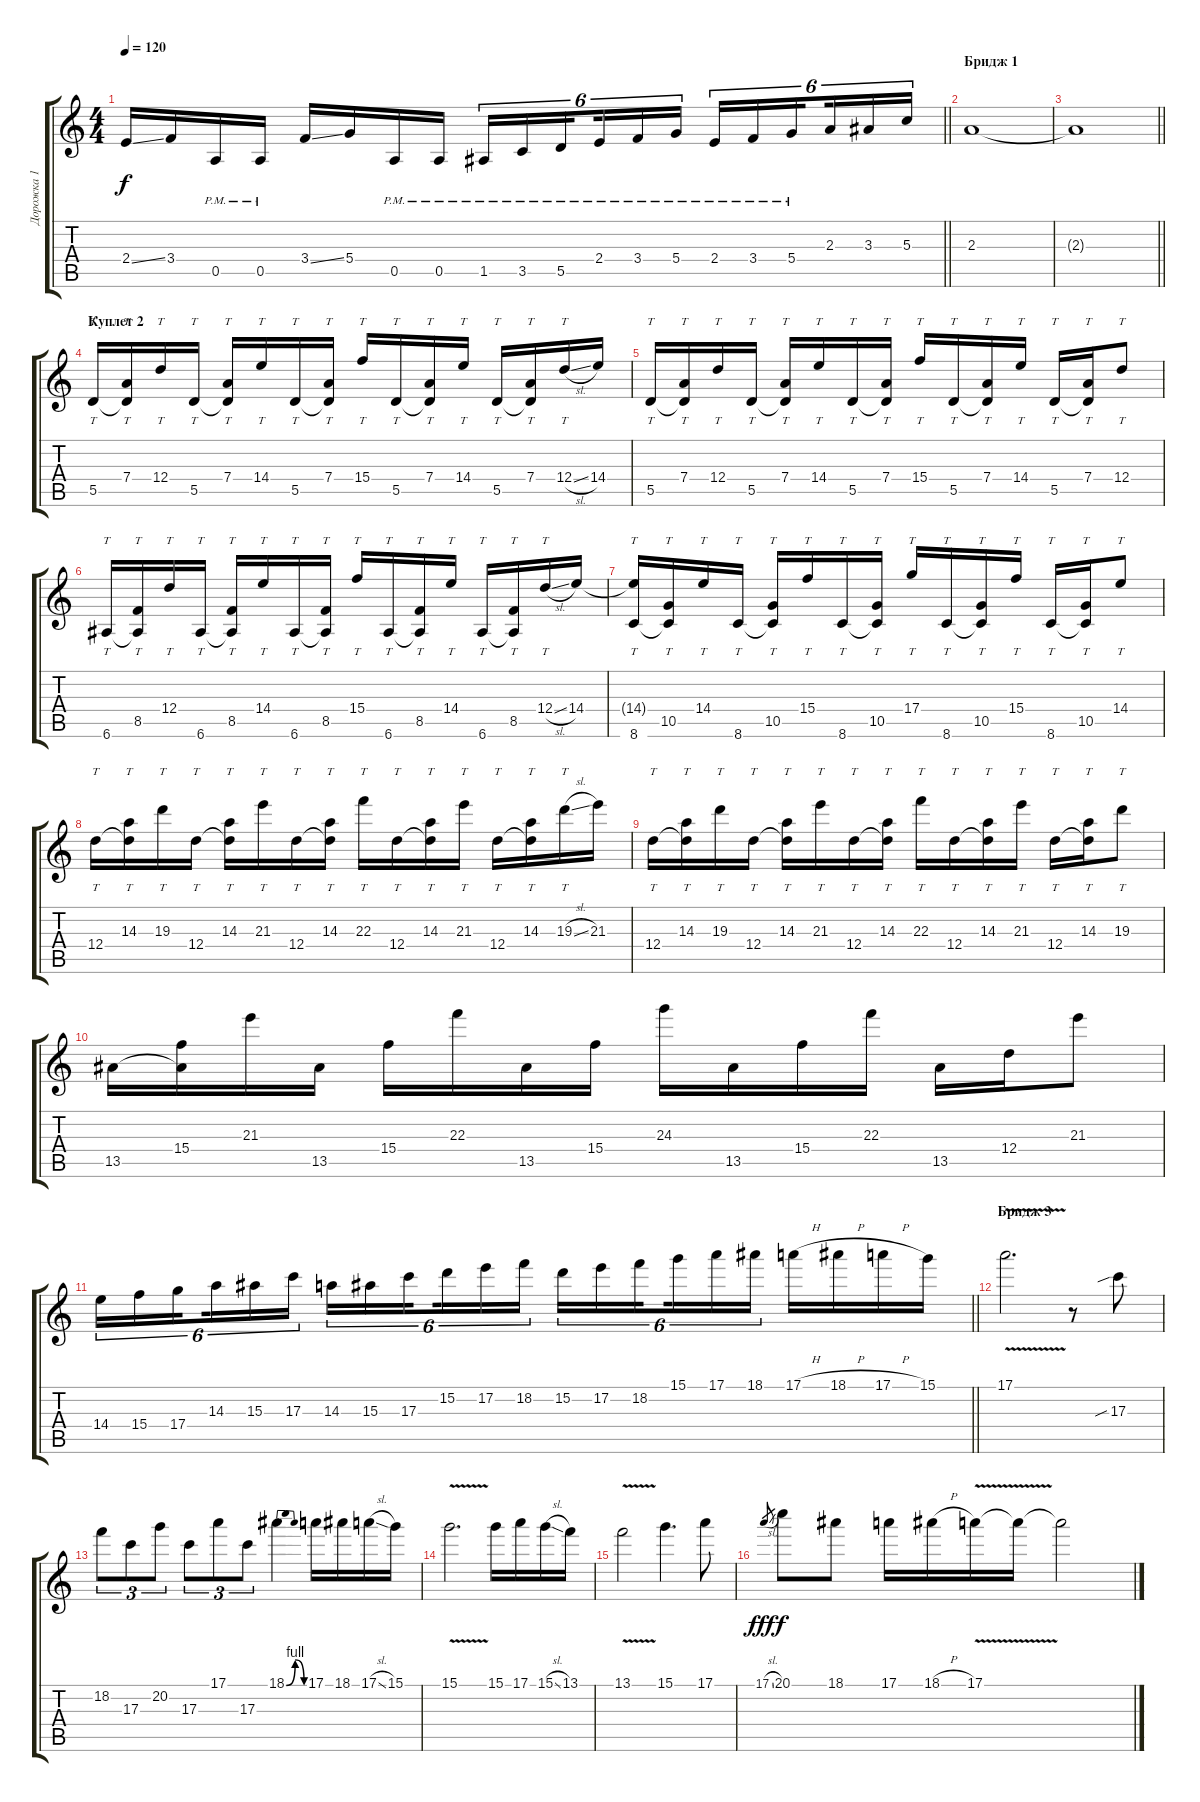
\track ("Дорожка 1" "Дорожка 1") {instrument distortionguitar}
\staff {score tabs}
\tuning (E4 B3 G3 D3 A2 E2) {hide}
\ts (4 4)
\tempo 120
\clef g2
\barLineRight lightlight
\ks c
2.4{ss}.16{dy f} 3.4.16 0.5{pm}.16 0.5{pm}.16 3.4{ss}.16 5.4.16 0.5{pm}.16 0.5{pm}.16 1.5{pm}.16{tu (6 4)} 3.5{pm}.16{tu (6 4)} 5.5{pm}.16{tu (6 4) beam splitsecondary} 2.4{pm}.16{tu (6 4)} 3.4{pm}.16{tu (6 4)} 5.4{pm}.16{tu (6 4)} 2.4{pm}.16{tu (6 4)} 3.4{pm}.16{tu (6 4)} 5.4{pm}.16{tu (6 4) beam splitsecondary} 2.3.16{tu (6 4)} 3.3.16{tu (6 4)} 5.3.16{tu (6 4)} |
\section ("" "Бридж 1")
2.3.1 |
\barLineRight lightlight
2.3{t}.1 |
\section ("" "Куплет 2")
5.5.16{tt} (7.4 5.5{t}).16{tt} 12.4.16{tt} 5.5.16{tt} (7.4 5.5{t}).16{tt} 14.4.16{tt} 5.5.16{tt} (7.4 5.5{t}).16{tt} 15.4.16{tt} 5.5.16{tt} (7.4 5.5{t}).16{tt} 14.4.16{tt} 5.5.16{tt} (7.4 5.5{t}).16{tt} 12.4{sl}.16{tt} 14.4.16 |
5.5.16{tt} (7.4 5.5{t}).16{tt} 12.4.16{tt} 5.5.16{tt} (7.4 5.5{t}).16{tt} 14.4.16{tt} 5.5.16{tt} (7.4 5.5{t}).16{tt} 15.4.16{tt} 5.5.16{tt} (7.4 5.5{t}).16{tt} 14.4.16{tt} 5.5.16{tt} (7.4 5.5{t}).16{tt} 12.4.8{tt} |
6.6.16{tt} (8.5 6.6{t}).16{tt} 12.4.16{tt} 6.6.16{tt} (8.5 6.6{t}).16{tt} 14.4.16{tt} 6.6.16{tt} (8.5 6.6{t}).16{tt} 15.4.16{tt} 6.6.16{tt} (8.5 6.6{t}).16{tt} 14.4.16{tt} 6.6.16{tt} (8.5 6.6{t}).16{tt} 12.4{sl}.16{tt} 14.4.16 |
(14.4{t} 8.6).16{tt} (10.5 8.6{t}).16{tt} 14.4.16{tt} 8.6.16{tt} (10.5 8.6{t}).16{tt} 15.4.16{tt} 8.6.16{tt} (10.5 8.6{t}).16{tt} 17.4.16{tt} 8.6.16{tt} (10.5 8.6{t}).16{tt} 15.4.16{tt} 8.6.16{tt} (10.5 8.6{t}).16{tt} 14.4.8{tt} |
12.4.16{tt} (14.3 12.4{t}).16{tt} 19.3.16{tt} 12.4.16{tt} (14.3 12.4{t}).16{tt} 21.3.16{tt} 12.4.16{tt} (14.3 12.4{t}).16{tt} 22.3.16{tt} 12.4.16{tt} (14.3 12.4{t}).16{tt} 21.3.16{tt} 12.4.16{tt} (14.3 12.4{t}).16{tt} 19.3{sl}.16{tt} 21.3.16 |
12.4.16{tt} (14.3 12.4{t}).16{tt} 19.3.16{tt} 12.4.16{tt} (14.3 12.4{t}).16{tt} 21.3.16{tt} 12.4.16{tt} (14.3 12.4{t}).16{tt} 22.3.16{tt} 12.4.16{tt} (14.3 12.4{t}).16{tt} 21.3.16{tt} 12.4.16{tt} (14.3 12.4{t}).16{tt} 19.3.8{tt} |
13.5.16 (15.4 13.5{t}).16 21.3.16 13.5.16 15.4.16 22.3.16 13.5.16 15.4.16 24.3.16 13.5.16 15.4.16 22.3.16 13.5.16 12.4.16 21.3.8 |
\barLineRight lightlight
14.4.16{tu (6 4)} 15.4.16{tu (6 4)} 17.4.16{tu (6 4) beam splitsecondary} 14.3.16{tu (6 4)} 15.3.16{tu (6 4)} 17.3.16{tu (6 4)} 14.3.16{tu (6 4)} 15.3.16{tu (6 4)} 17.3.16{tu (6 4) beam splitsecondary} 15.2.16{tu (6 4)} 17.2.16{tu (6 4)} 18.2.16{tu (6 4)} 15.2.16{tu (6 4)} 17.2.16{tu (6 4)} 18.2.16{tu (6 4) beam splitsecondary} 15.1.16{tu (6 4)} 17.1.16{tu (6 4)} 18.1.16{tu (6 4)} 17.1{h}.16 18.1{h}.16 17.1{h}.16 15.1.16 |
\section ("" "Бридж 3")
17.1{v}.2{d} r.8 17.3{sib}.8 |
18.2.8{tu (3 2)} 17.3.8{tu (3 2)} 20.2.8{tu (3 2)} 17.3.8{tu (3 2)} 17.1.8{tu (3 2)} 17.3.8{tu (3 2)} 18.1{be (bendrelease 0 0 30 4 30 4 60 0)}.4 17.1.16 18.1.16 17.1{sl}.16 15.1.16 |
15.1{v}.2{d} 15.1.16 17.1.16 15.1{sl}.16 13.1.16 |
13.1{v}.2 15.1.4{d} 17.1.8 |
17.1{sl}.8{gr dy fff} 20.1.8{dy f} 18.1.8 17.1.16 18.1{h}.16 17.1{v}.16 17.1{t}.16 17.1{t}.2
